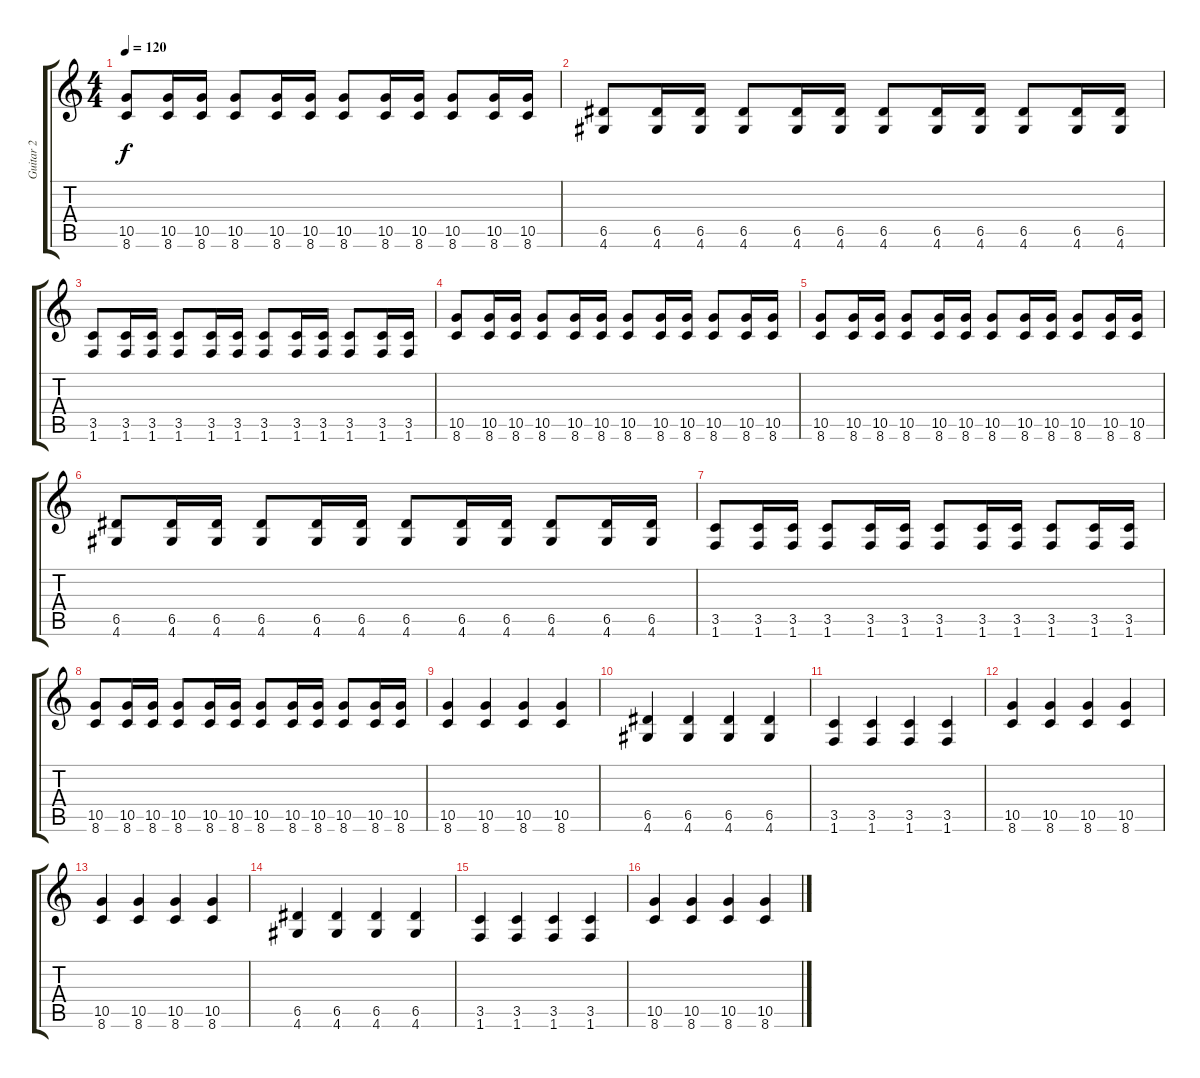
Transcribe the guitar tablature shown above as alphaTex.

\track ("Guitar 2" "Guitar 2") {instrument overdrivenguitar}
\staff {score tabs}
\tuning (E4 B3 G3 D3 A2 E2) {hide}
\ts (4 4)
\tempo 120
\clef g2
\ks c
(10.5 8.6).8{dy f} (10.5 8.6).16 (10.5 8.6).16 (10.5 8.6).8 (10.5 8.6).16 (10.5 8.6).16 (10.5 8.6).8 (10.5 8.6).16 (10.5 8.6).16 (10.5 8.6).8 (10.5 8.6).16 (10.5 8.6).16 |
(6.5 4.6).8 (6.5 4.6).16 (6.5 4.6).16 (6.5 4.6).8 (6.5 4.6).16 (6.5 4.6).16 (6.5 4.6).8 (6.5 4.6).16 (6.5 4.6).16 (6.5 4.6).8 (6.5 4.6).16 (6.5 4.6).16 |
(3.5 1.6).8 (3.5 1.6).16 (3.5 1.6).16 (3.5 1.6).8 (3.5 1.6).16 (3.5 1.6).16 (3.5 1.6).8 (3.5 1.6).16 (3.5 1.6).16 (3.5 1.6).8 (3.5 1.6).16 (3.5 1.6).16 |
(10.5 8.6).8 (10.5 8.6).16 (10.5 8.6).16 (10.5 8.6).8 (10.5 8.6).16 (10.5 8.6).16 (10.5 8.6).8 (10.5 8.6).16 (10.5 8.6).16 (10.5 8.6).8 (10.5 8.6).16 (10.5 8.6).16 |
(10.5 8.6).8 (10.5 8.6).16 (10.5 8.6).16 (10.5 8.6).8 (10.5 8.6).16 (10.5 8.6).16 (10.5 8.6).8 (10.5 8.6).16 (10.5 8.6).16 (10.5 8.6).8 (10.5 8.6).16 (10.5 8.6).16 |
(6.5 4.6).8 (6.5 4.6).16 (6.5 4.6).16 (6.5 4.6).8 (6.5 4.6).16 (6.5 4.6).16 (6.5 4.6).8 (6.5 4.6).16 (6.5 4.6).16 (6.5 4.6).8 (6.5 4.6).16 (6.5 4.6).16 |
(3.5 1.6).8 (3.5 1.6).16 (3.5 1.6).16 (3.5 1.6).8 (3.5 1.6).16 (3.5 1.6).16 (3.5 1.6).8 (3.5 1.6).16 (3.5 1.6).16 (3.5 1.6).8 (3.5 1.6).16 (3.5 1.6).16 |
(10.5 8.6).8 (10.5 8.6).16 (10.5 8.6).16 (10.5 8.6).8 (10.5 8.6).16 (10.5 8.6).16 (10.5 8.6).8 (10.5 8.6).16 (10.5 8.6).16 (10.5 8.6).8 (10.5 8.6).16 (10.5 8.6).16 |
(10.5 8.6).4 (10.5 8.6).4 (10.5 8.6).4 (10.5 8.6).4 |
(6.5 4.6).4 (6.5 4.6).4 (6.5 4.6).4 (6.5 4.6).4 |
(3.5 1.6).4 (3.5 1.6).4 (3.5 1.6).4 (3.5 1.6).4 |
(10.5 8.6).4 (10.5 8.6).4 (10.5 8.6).4 (10.5 8.6).4 |
(10.5 8.6).4 (10.5 8.6).4 (10.5 8.6).4 (10.5 8.6).4 |
(6.5 4.6).4 (6.5 4.6).4 (6.5 4.6).4 (6.5 4.6).4 |
(3.5 1.6).4 (3.5 1.6).4 (3.5 1.6).4 (3.5 1.6).4 |
(10.5 8.6).4 (10.5 8.6).4 (10.5 8.6).4 (10.5 8.6).4
